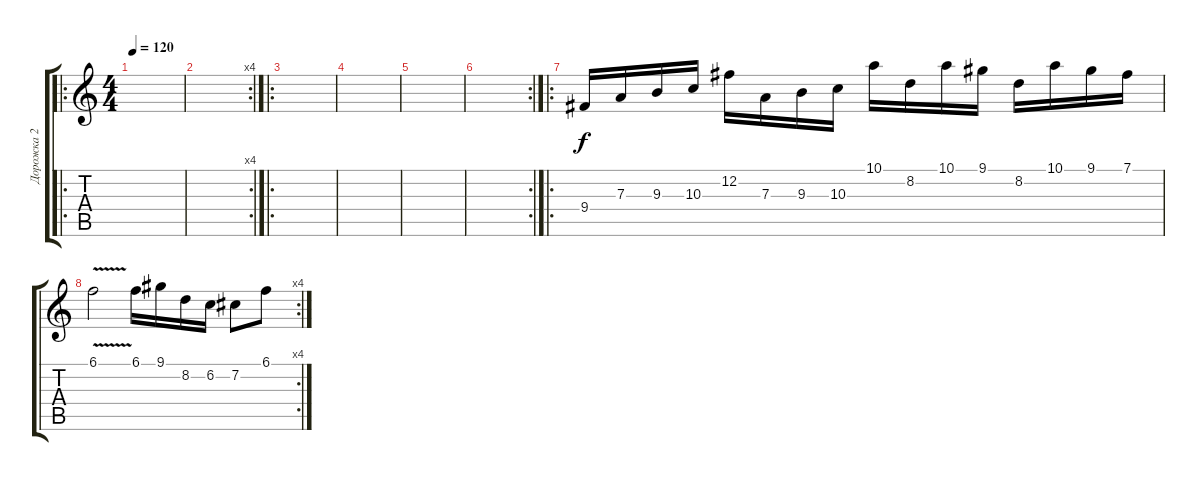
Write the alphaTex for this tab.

\track ("Дорожка 2" "Дорожка 2") {instrument distortionguitar}
\staff {score tabs}
\tuning (B3 Gb3 D3 A2 E2 B1) {hide}
\ro
\ts (4 4)
\tempo 120
\clef g2
\ks c
|
\rc 4
|
\ro
|
|
|
\rc 2
|
\ro
9.4.16 7.3.16 9.3.16 10.3.16 12.2.16 7.3.16 9.3.16 10.3.16 10.1.16 8.2.16 10.1.16 9.1.16 8.2.16 10.1.16 9.1.16 7.1.16 |
\rc 4
6.1{v}.2 6.1.16 9.1.16 8.2.16 6.2.16 7.2.8 6.1.8
